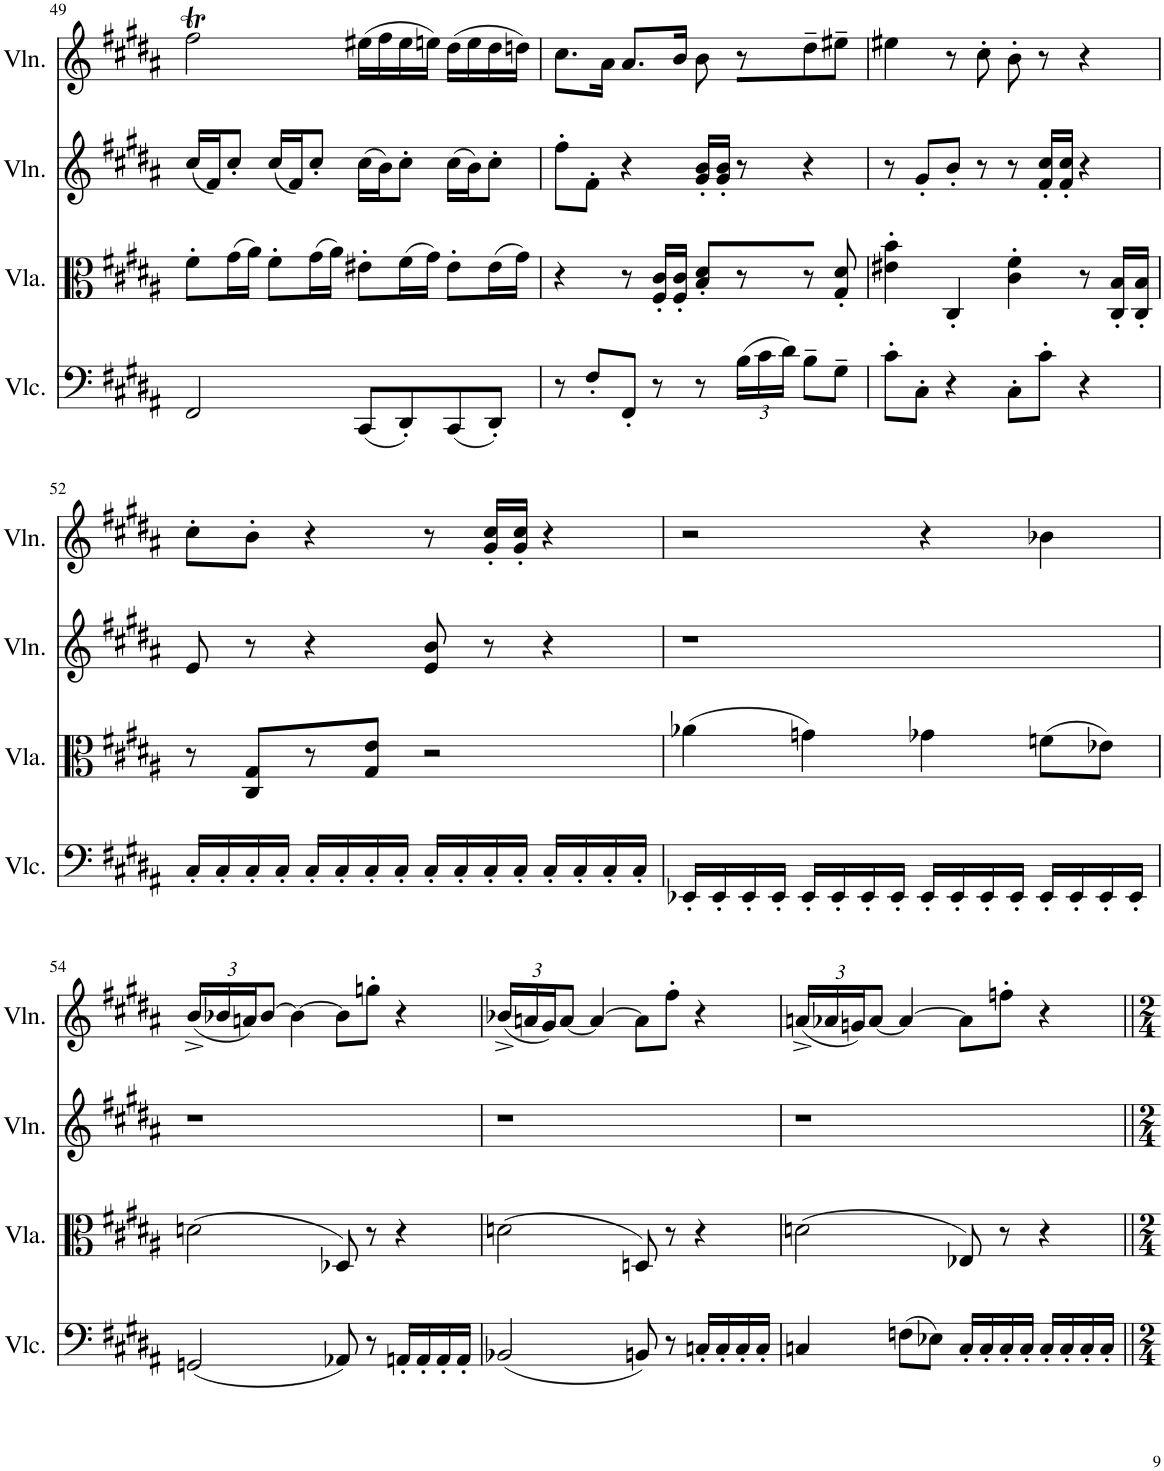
**kern	**kern	**kern	**kern
*part4	*part3	*part2	*part1
*staff4	*staff3	*staff2	*staff1
*I"Violoncello	*I"Viola	*I"Violin	*I"Violin
*I'Vlc.	*I'Vla.	*I'Vln.	*I'Vln.
!!LO:PB:g=z
*clefF4	*clefC3	*clefG2	*clefG2
*k[f#c#g#d#a#]	*k[f#c#g#d#a#]	*k[f#c#g#d#a#]	*k[f#c#g#d#a#]
*M4/4	*M4/4	*M4/4	*M4/4
=49	=49	=49	=49
2FF#/	8f#'\L	(16cc#/LL	2ff#T\
.	.	16f#/J)	.
.	(16g#\L	8cc#'/J	.
.	16a#\JJ)	.	.
.	8f#'\L	(16cc#/LL	.
.	.	16f#/J)	.
.	(16g#\L	8cc#'/J	.
.	16a#\JJ)	.	.
(8CC#/L	8e#X'\L	(16cc#\LL	(16ee#X\LL
.	.	16b\J)	16ff#\
8DD#'/)	(16f#\L	8cc#'\J	16ee#\
.	16g#\JJ)	.	16een\JJ)
(8CC#/	8e#'\L	(16cc#\LL	(16dd#\LL
.	.	16b\J)	16ee\
8DD#'/J)	(16e#\L	8cc#'\J	16dd#\
.	16g#\JJ)	.	16ddn\JJ)
=50	=50	=50	=50
8r	4r	8ff#'\L	8.cc#\L
8F#'/L	.	8f#'\J	.
.	.	.	16a#\Jk
8FF#'/J	8r	4r	8.a#/L
8r	16F#/' 16c#/'LL	.	.
.	16F#/' 16c#/'JJ	.	16b/Jk
8r	8B/' 8d#/'L	16g#/' 16b/'LL	8b\
.	.	16g#/' 16b/'JJ	.
*Xbrackettup	*	*	*
(24B\LL	8r	8r	8r
24c#\	.	.	.
24d#\JJ)	.	.	.
8B~\L	8r	4r	8dd#~\
8G#~\J	8G#/' 8d#/'	.	8ee#X~\J
=51	=51	=51	=51
8c#'\L	4e#X\' 4b\'	8r	4ee#X\
8C#'\J	.	8g#'/L	.
4r	4C#'/	8b'/J	8r
.	.	8r	8cc#'\
8C#'\L	4c#\' 4f#\'	8r	8b'\
8c#'\J	.	16f#/' 16cc#/'LL	8r
.	.	16f#/' 16cc#/'JJ	.
4r	8r	4r	4r
.	16C#/' 16B/'LL	.	.
.	16C#/' 16B/'JJ	.	.
!!LO:LB:g=z
=52	=52	=52	=52
16C#'/LL	8r	8e/	8cc#'\L
16C#'/	.	.	.
16C#'/	8C#/ 8G#/L	8r	8b'\J
16C#'/JJ	.	.	.
16C#'/LL	8r	4r	4r
16C#'/	.	.	.
16C#'/	8G#/ 8e/J	.	.
16C#'/JJ	.	.	.
16C#'/LL	2r	8e/ 8b/	8r
16C#'/	.	.	.
16C#'/	.	8r	16g#/' 16cc#/'LL
16C#'/JJ	.	.	16g#/' 16cc#/'JJ
16C#'/LL	.	4r	4r
16C#'/	.	.	.
16C#'/	.	.	.
16C#'/JJ	.	.	.
=53	=53	=53	=53
16EE-X'/LL	(4a-X\	1r	2r
16EE-'/	.	.	.
16EE-'/	.	.	.
16EE-'/JJ	.	.	.
16EE-'/LL	4gn\)	.	.
16EE-'/	.	.	.
16EE-'/	.	.	.
16EE-'/JJ	.	.	.
16EE-'/LL	4g-X\	.	4r
16EE-'/	.	.	.
16EE-'/	.	.	.
16EE-'/JJ	.	.	.
16EE-'/LL	(8fn\L	.	4b-X\
16EE-'/	.	.	.
16EE-'/	8e-X\J)	.	.
16EE-'/JJ	.	.	.
!!LO:LB:g=z
=54	=54	=54	=54
*	*	*	*Xbrackettup
(2GGn/	(2dn\	1r	(24b^/LL
.	.	.	24b-X/
.	.	.	24an/J)
.	.	.	[8b-/J
.	.	.	4b-\_
8AA-X/)	8D-X/)	.	8b-\L]
8r	8r	.	8ggn'\J
16AAn'/LL	4r	.	4r
16AA'/	.	.	.
16AA'/	.	.	.
16AA'/JJ	.	.	.
=55	=55	=55	=55
(2BB-X/	(2dn\	1r	(24b-X^/LL
.	.	.	24an/
.	.	.	24g#/J)
.	.	.	[8a/J
.	.	.	4a/_
8BBn/)	8Dn/)	.	8a\L]
8r	8r	.	8ff#'\J
16Cn'/LL	4r	.	4r
16C'/	.	.	.
16C'/	.	.	.
16C'/JJ	.	.	.
=56	=56	=56	=56
4Cn/	(2dn\	1r	(24an^/LL
.	.	.	24a-X/
.	.	.	24gn/J)
.	.	.	[8a-/J
(8Fn\L	.	.	4a-/_
8E-X\J)	.	.	.
16C'/LL	8E-X/)	.	8a-\L]
16C'/	.	.	.
16C'/	8r	.	8ffn'\J
16C'/JJ	.	.	.
16C'/LL	4r	.	4r
16C'/	.	.	.
16C'/	.	.	.
16C'/JJ	.	.	.
=||	=||	=||	=||
*-	*-	*-	*-
